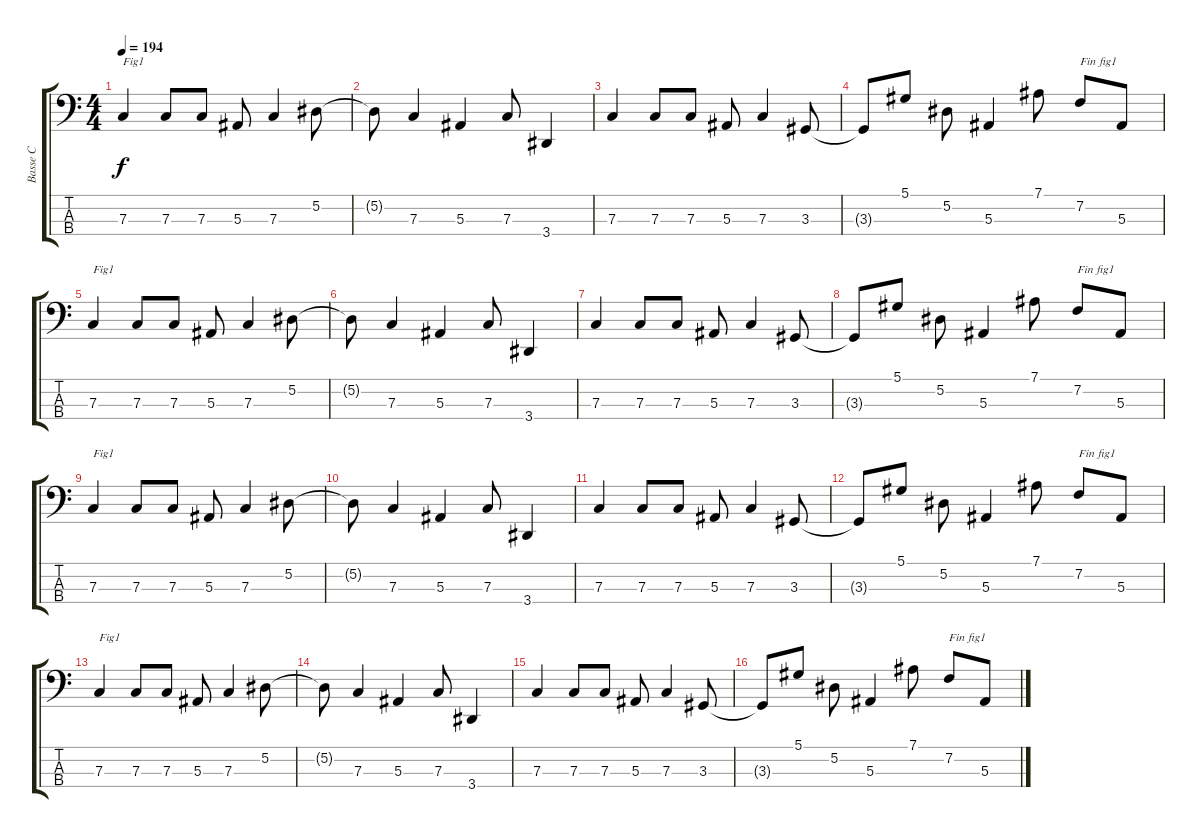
\track ("Basse C" "Basse C") {instrument electricbassfinger}
\staff {score tabs}
\tuning (Eb2 Bb1 F1 C1) {hide}
\ts (4 4)
\tempo 194
\clef f4
\ks c
7.3.4{txt "Fig1" dy f} 7.3.8 7.3.8 5.3.8 7.3.4 5.2.8 |
5.2{t}.8 7.3.4 5.3.4 7.3.8 3.4.4 |
7.3.4 7.3.8 7.3.8 5.3.8 7.3.4 3.3.8 |
3.3{t}.8 5.1.8 5.2.8 5.3.4 7.1.8 7.2.8{txt "Fin fig1"} 5.3.8 |
7.3.4{txt "Fig1"} 7.3.8 7.3.8 5.3.8 7.3.4 5.2.8 |
5.2{t}.8 7.3.4 5.3.4 7.3.8 3.4.4 |
7.3.4 7.3.8 7.3.8 5.3.8 7.3.4 3.3.8 |
3.3{t}.8 5.1.8 5.2.8 5.3.4 7.1.8 7.2.8{txt "Fin fig1"} 5.3.8 |
7.3.4{txt "Fig1"} 7.3.8 7.3.8 5.3.8 7.3.4 5.2.8 |
5.2{t}.8 7.3.4 5.3.4 7.3.8 3.4.4 |
7.3.4 7.3.8 7.3.8 5.3.8 7.3.4 3.3.8 |
3.3{t}.8 5.1.8 5.2.8 5.3.4 7.1.8 7.2.8{txt "Fin fig1"} 5.3.8 |
7.3.4{txt "Fig1"} 7.3.8 7.3.8 5.3.8 7.3.4 5.2.8 |
5.2{t}.8 7.3.4 5.3.4 7.3.8 3.4.4 |
7.3.4 7.3.8 7.3.8 5.3.8 7.3.4 3.3.8 |
3.3{t}.8 5.1.8 5.2.8 5.3.4 7.1.8 7.2.8{txt "Fin fig1"} 5.3.8
